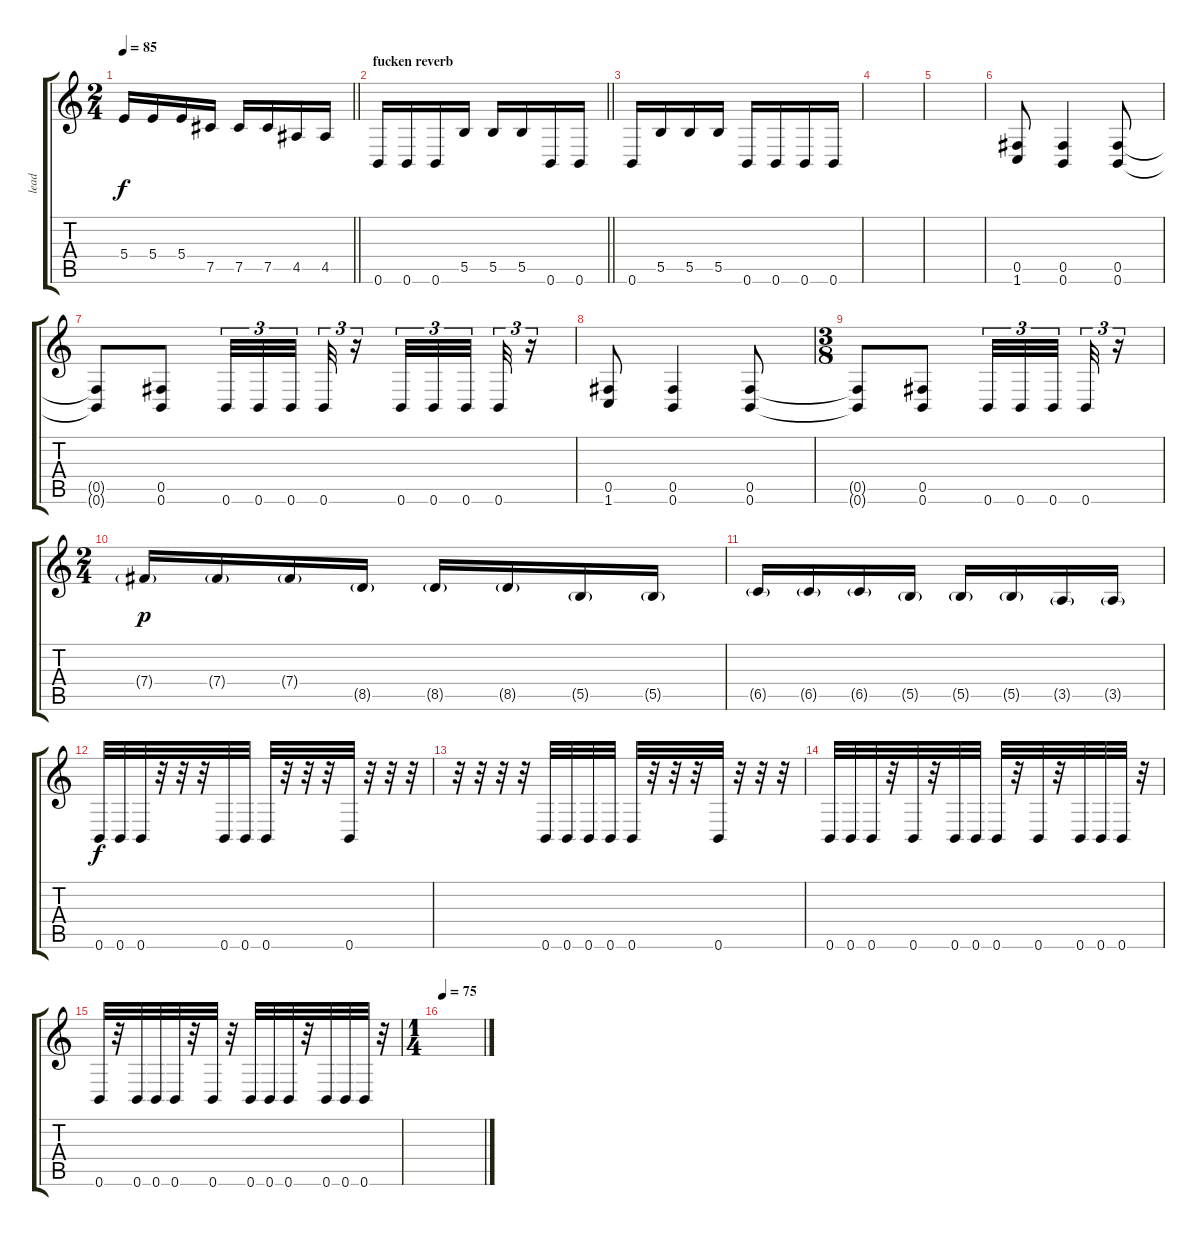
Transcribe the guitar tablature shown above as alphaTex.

\track ("lead" "lead") {instrument overdrivenguitar}
\staff {score tabs}
\tuning (Db4 Ab3 E3 B2 Gb2 B1) {hide}
\ts (2 4)
\tempo 85
\clef g2
\barLineRight lightlight
\ks c
5.4.16{dy f} 5.4.16 5.4.16 7.5.16 7.5.16 7.5.16 4.5.16 4.5.16 |
\section ("" "fucken reverb")
\barLineRight lightlight
0.6.16 0.6.16 0.6.16 5.5.16 5.5.16 5.5.16 0.6.16 0.6.16 |
0.6.16 5.5.16 5.5.16 5.5.16 0.6.16 0.6.16 0.6.16 0.6.16 |
|
|
(0.5 1.6).8 (0.5 0.6).4 (0.5 0.6).8 |
(0.5{t} 0.6{t}).8 (0.5 0.6).8 0.6.32{tu (3 2)} 0.6.32{tu (3 2)} 0.6.32{tu (3 2) beam splitsecondary} 0.6.32{tu (3 2)} r.16{tu (3 2)} 0.6.32{tu (3 2)} 0.6.32{tu (3 2)} 0.6.32{tu (3 2) beam splitsecondary} 0.6.32{tu (3 2)} r.16{tu (3 2)} |
(0.5 1.6).8 (0.5 0.6).4 (0.5 0.6).8 |
\ts (3 8)
(0.5{t} 0.6{t}).8 (0.5 0.6).8 0.6.32{tu (3 2)} 0.6.32{tu (3 2)} 0.6.32{tu (3 2) beam splitsecondary} 0.6.32{tu (3 2)} r.16{tu (3 2)} |
\ts (2 4)
7.4{g}.16{dy p} 7.4{g}.16 7.4{g}.16 8.5{g}.16 8.5{g}.16 8.5{g}.16 5.5{g}.16 5.5{g}.16 |
6.5{g}.16 6.5{g}.16 6.5{g}.16 5.5{g}.16 5.5{g}.16 5.5{g}.16 3.5{g}.16 3.5{g}.16 |
0.6.32{dy f} 0.6.32 0.6.32 r.32 r.32 r.32 0.6.32 0.6.32 0.6.32 r.32 r.32 r.32 0.6.32 r.32 r.32 r.32 |
r.32 r.32 r.32 r.32 0.6.32 0.6.32 0.6.32 0.6.32 0.6.32 r.32 r.32 r.32 0.6.32 r.32 r.32 r.32 |
0.6.32 0.6.32 0.6.32 r.32 0.6.32 r.32 0.6.32 0.6.32 0.6.32 r.32 0.6.32 r.32 0.6.32 0.6.32 0.6.32 r.32 |
0.6.32 r.32 0.6.32 0.6.32 0.6.32 r.32 0.6.32 r.32 0.6.32 0.6.32 0.6.32 r.32 0.6.32 0.6.32 0.6.32 r.32 |
\ts (1 4)
\tempo 75
